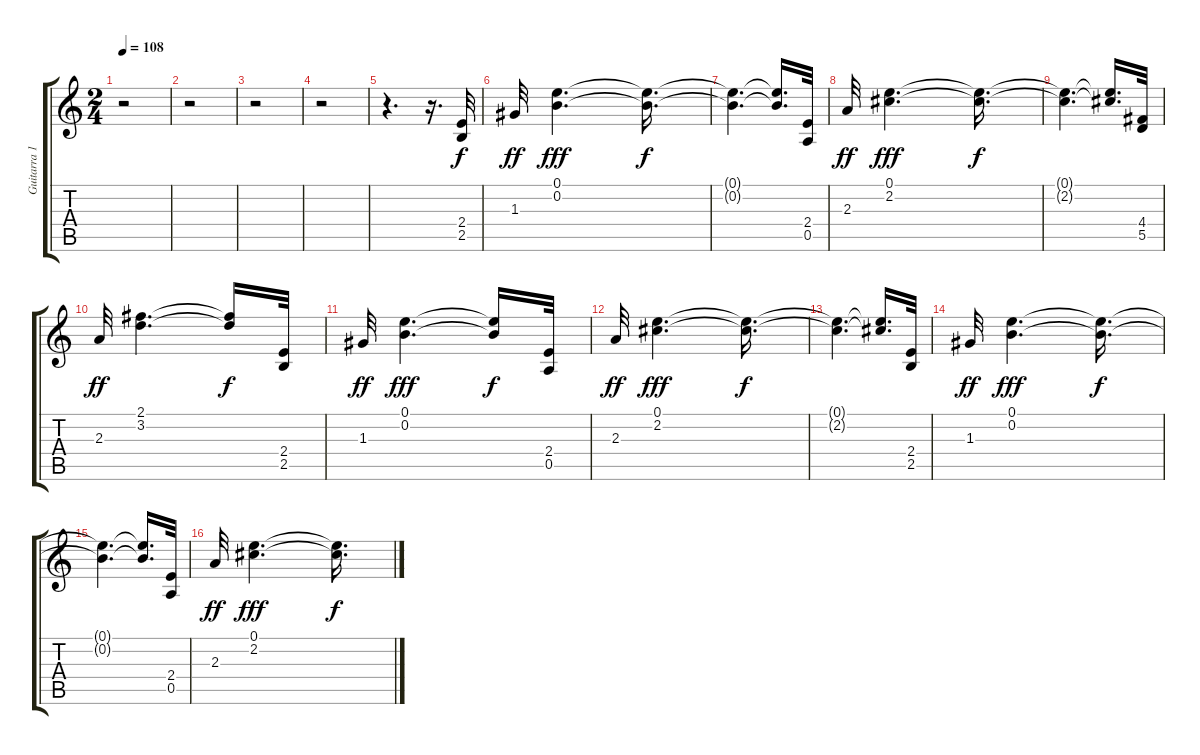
\track ("Guitarra 1" "Guitarra 1") {instrument acousticguitarsteel}
\staff {score tabs}
\tuning (E4 B3 G3 D3 A2 E2) {hide}
\ts (2 4)
\tempo 108
\clef g2
\ks c
r.2{dy f} |
r.2 |
r.2 |
r.2 |
r.4{d} r.16{d} (2.4 2.5).32 |
1.3.32{dy ff} (0.1 0.2).4{d dy fff} (0.1{t} 0.2{t}).16{d dy f} |
(0.1{t} 0.2{t}).4{d} (0.1{t} 0.2{t}).16{d} (2.4 0.5).32 |
2.3.32{dy ff} (0.1 2.2).4{d dy fff} (0.1{t} 2.2{t}).16{d dy f} |
(0.1{t} 2.2{t}).4{d} (0.1{t} 2.2{t}).16{d} (4.4 5.5).32 |
2.3.32{dy ff} (2.1 3.2).4{d} (2.1{t} 3.2{t}).16{dy f} (2.4 2.5).32 |
1.3.32{dy ff} (0.1 0.2).4{d dy fff} (0.1{t} 0.2{t}).16{dy f} (2.4 0.5).32 |
2.3.32{dy ff} (0.1 2.2).4{d dy fff} (0.1{t} 2.2{t}).16{d dy f} |
(0.1{t} 2.2{t}).4{d} (0.1{t} 2.2{t}).16{d} (2.4 2.5).32 |
1.3.32{dy ff} (0.1 0.2).4{d dy fff} (0.1{t} 0.2{t}).16{d dy f} |
(0.1{t} 0.2{t}).4{d} (0.1{t} 0.2{t}).16{d} (2.4 0.5).32 |
2.3.32{dy ff} (0.1 2.2).4{d dy fff} (0.1{t} 2.2{t}).16{d dy f}
